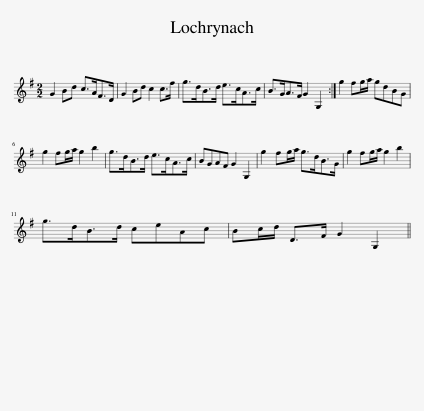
X:1
L:1/8
M:2/2
I:linebreak $
K:G
V:1 treble
V:1
 G2 Bd c>AF>D | G2 Bd c2 c>f | g>dB>d e>cA>c | B>GA>F G2 G,2 :| g2 fg/a/ gdBG |$ %5
 g2 fg/a/ g2 b2 | g>dB>d e>cA>c | BGAF G2 G,2 | g2 fg/a/ g>dB>G | g2 fg/a/ g2 b2 |$ %10
 g>dB>d ceAc | Bc/d/ D>F G2 G,2 || %12
